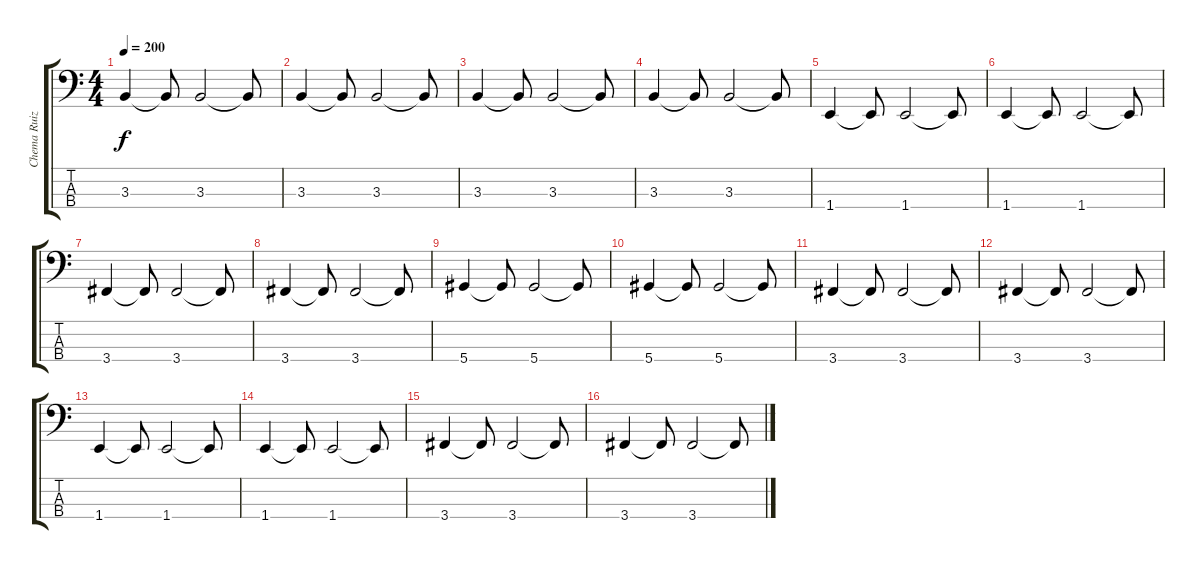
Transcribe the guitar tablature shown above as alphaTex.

\track ("Chema Ruiz" "Chema Ruiz") {instrument electricbasspick}
\staff {score tabs}
\tuning (Gb2 Db2 Ab1 Eb1) {hide}
\ts (4 4)
\tempo 200
\clef f4
\ks c
3.3.4{dy f} 3.3{t}.8 3.3.2 3.3{t}.8 |
3.3.4 3.3{t}.8 3.3.2 3.3{t}.8 |
3.3.4 3.3{t}.8 3.3.2 3.3{t}.8 |
3.3.4 3.3{t}.8 3.3.2 3.3{t}.8 |
1.4.4 1.4{t}.8 1.4.2 1.4{t}.8 |
1.4.4 1.4{t}.8 1.4.2 1.4{t}.8 |
3.4.4 3.4{t}.8 3.4.2 3.4{t}.8 |
3.4.4 3.4{t}.8 3.4.2 3.4{t}.8 |
5.4.4 5.4{t}.8 5.4.2 5.4{t}.8 |
5.4.4 5.4{t}.8 5.4.2 5.4{t}.8 |
3.4.4 3.4{t}.8 3.4.2 3.4{t}.8 |
3.4.4 3.4{t}.8 3.4.2 3.4{t}.8 |
1.4.4 1.4{t}.8 1.4.2 1.4{t}.8 |
1.4.4 1.4{t}.8 1.4.2 1.4{t}.8 |
3.4.4 3.4{t}.8 3.4.2 3.4{t}.8 |
3.4.4 3.4{t}.8 3.4.2 3.4{t}.8
